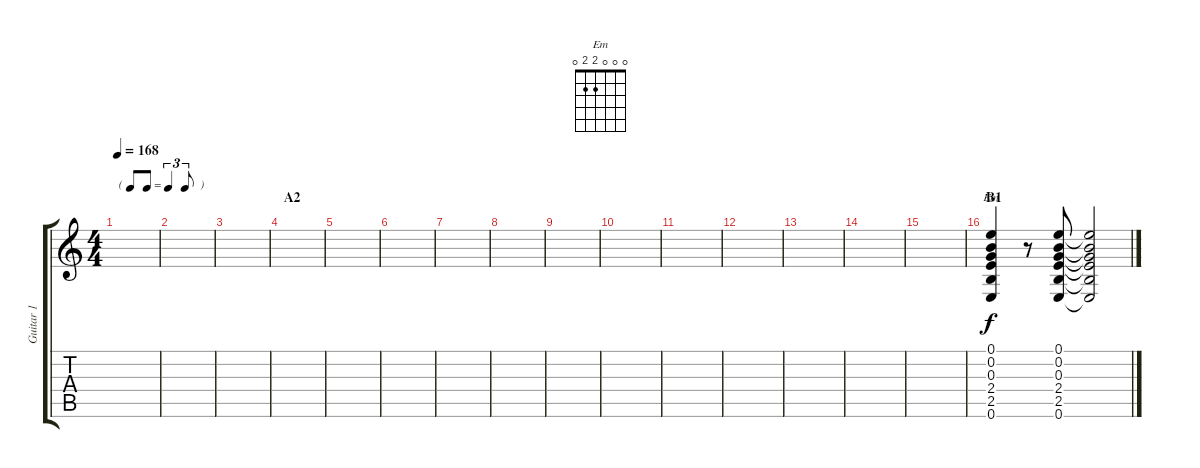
\track ("Guitar 1" "Guitar 1") {instrument electricguitarjazz}
\staff {score tabs}
\tuning (E4 B3 G3 D3 A2 E2) {hide}
\chord ("Em" 0 0 0 2 2 0)
\ts (4 4)
\tf triplet8th
\tempo 168
\clef g2
\ks c
|
|
|
\section ("" "A2")
|
|
|
|
|
|
|
|
|
|
|
|
\section ("" "B1")
(0.1 0.2 0.3 2.4 2.5 0.6).4{ch "Em"} r.8 (0.1 0.2 0.3 2.4 2.5 0.6).8 (0.1{t} 0.2{t} 0.3{t} 2.4{t} 2.5{t} 0.6{t}).2
